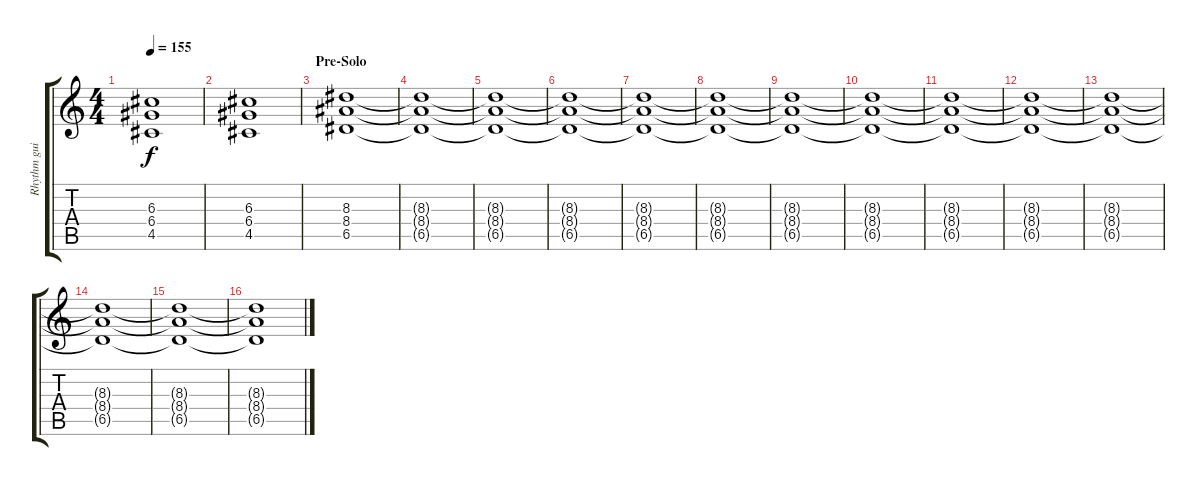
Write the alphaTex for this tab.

\track ("Rhythm guitar" "Rhythm gui") {instrument distortionguitar}
\staff {score tabs}
\tuning (E4 B3 G3 D3 A2 E2) {hide}
\ts (4 4)
\tempo 155
\clef g2
\ks c
(6.3 6.4 4.5).1{dy f} |
(6.3 6.4 4.5).1 |
\section ("" "Pre-Solo")
(8.3 8.4 6.5).1 |
(8.3{t} 8.4{t} 6.5{t}).1 |
(8.3{t} 8.4{t} 6.5{t}).1 |
(8.3{t} 8.4{t} 6.5{t}).1{volume 12} |
(8.3{t} 8.4{t} 6.5{t}).1{volume 11} |
(8.3{t} 8.4{t} 6.5{t}).1{volume 10} |
(8.3{t} 8.4{t} 6.5{t}).1{volume 9} |
(8.3{t} 8.4{t} 6.5{t}).1{volume 8} |
\section ("" "")
(8.3{t} 8.4{t} 6.5{t}).1{volume 7} |
(8.3{t} 8.4{t} 6.5{t}).1 |
(8.3{t} 8.4{t} 6.5{t}).1 |
(8.3{t} 8.4{t} 6.5{t}).1 |
(8.3{t} 8.4{t} 6.5{t}).1{volume 10} |
(8.3{t} 8.4{t} 6.5{t}).1{volume 11}
